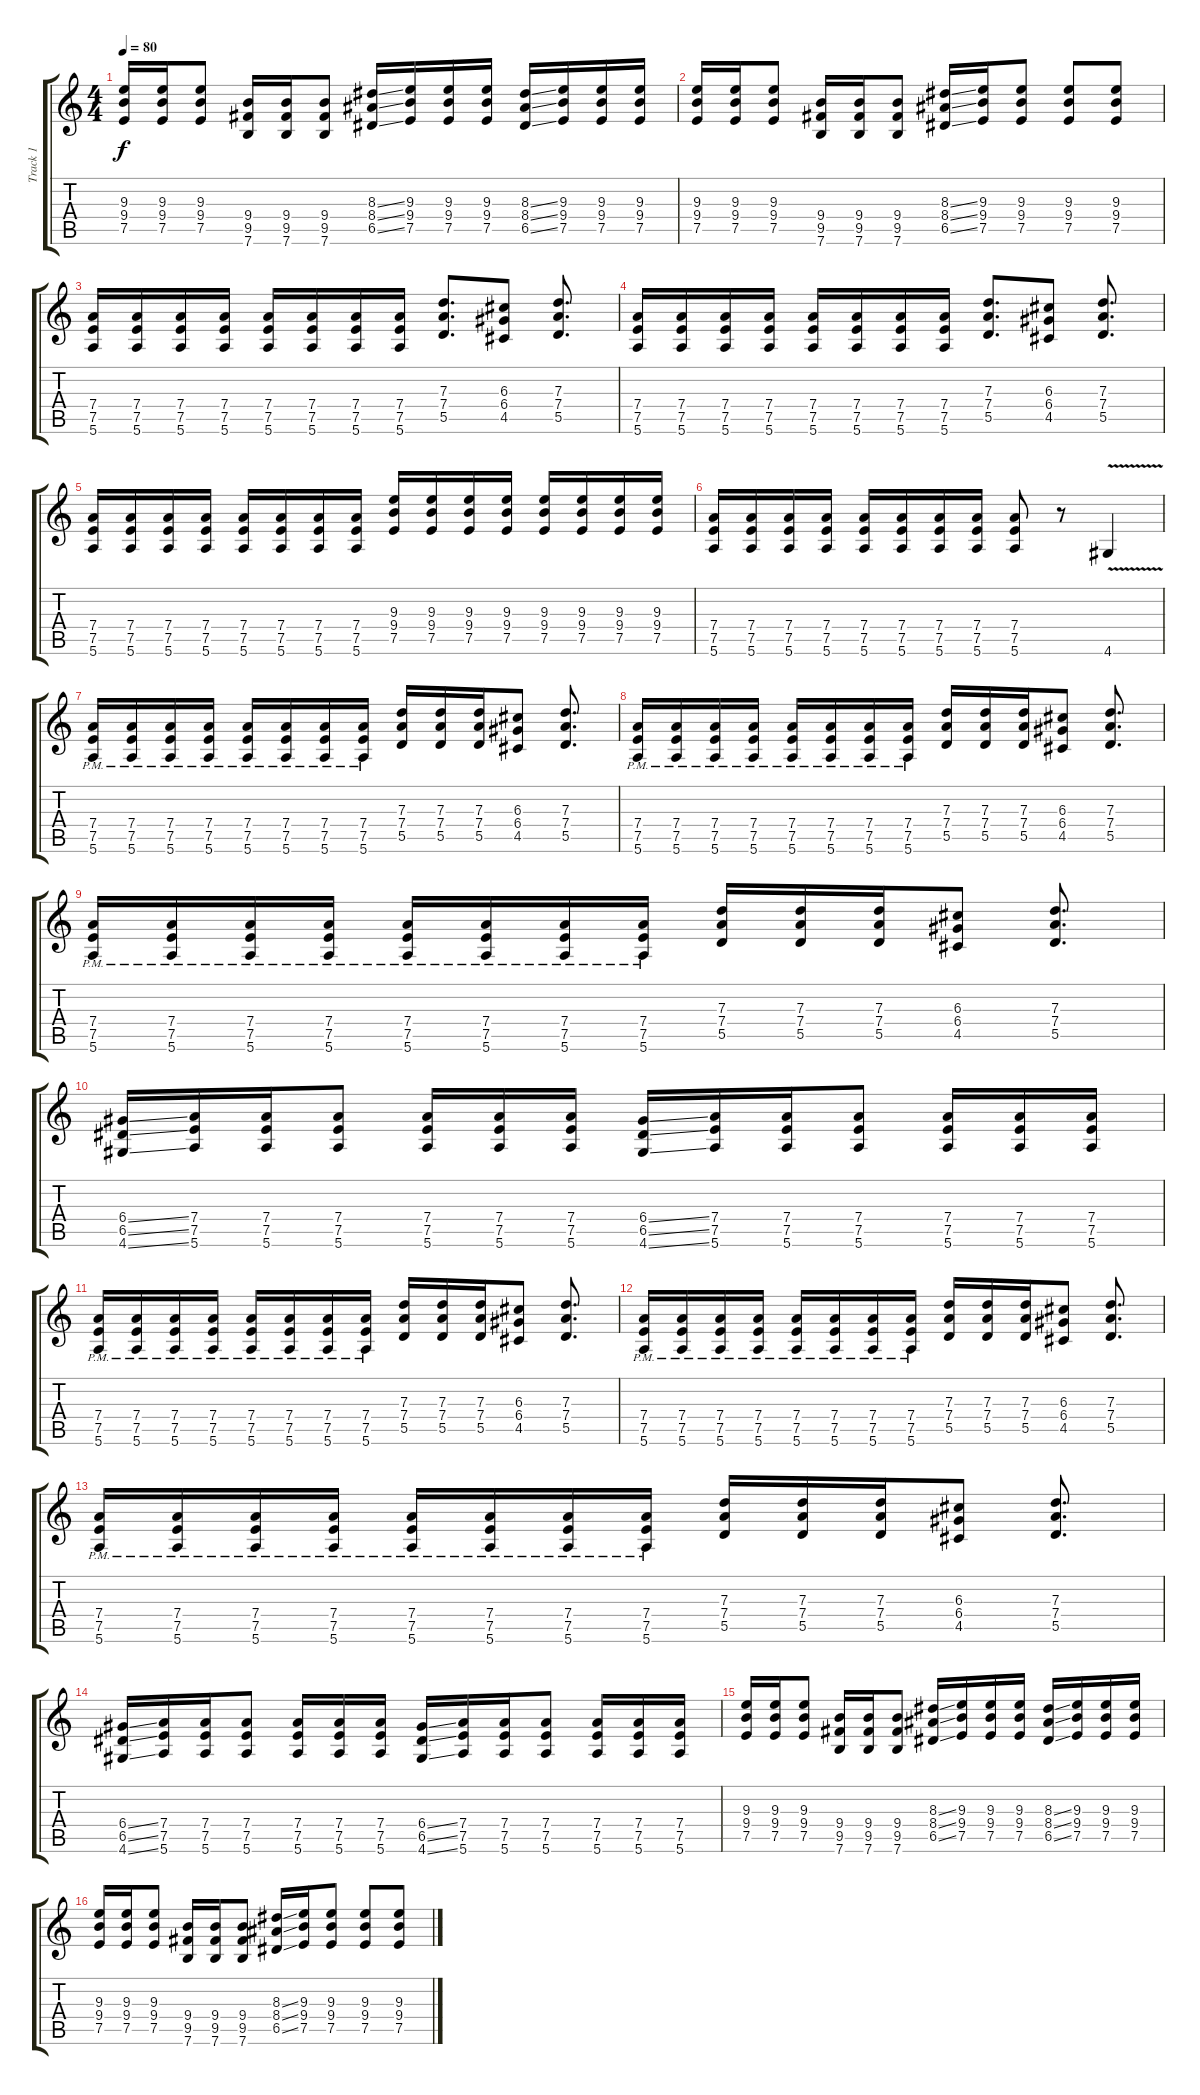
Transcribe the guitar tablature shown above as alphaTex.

\track ("Track 1" "Track 1") {instrument distortionguitar}
\staff {score tabs}
\tuning (E4 B3 G3 D3 A2 E2) {hide}
\ts (4 4)
\tempo 80
\clef g2
\ks c
(9.3 9.4 7.5).16{dy f} (9.3 9.4 7.5).16 (9.3 9.4 7.5).8 (9.4 9.5 7.6).16 (9.4 9.5 7.6).16 (9.4 9.5 7.6).8 (8.3{ss} 8.4{ss} 6.5{ss}).16 (9.3 9.4 7.5).16 (9.3 9.4 7.5).16 (9.3 9.4 7.5).16 (8.3{ss} 8.4{ss} 6.5{ss}).16 (9.3 9.4 7.5).16 (9.3 9.4 7.5).16 (9.3 9.4 7.5).16 |
(9.3 9.4 7.5).16 (9.3 9.4 7.5).16 (9.3 9.4 7.5).8 (9.4 9.5 7.6).16 (9.4 9.5 7.6).16 (9.4 9.5 7.6).8 (8.3{ss} 8.4{ss} 6.5{ss}).16 (9.3 9.4 7.5).16 (9.3 9.4 7.5).8 (9.3 9.4 7.5).8 (9.3 9.4 7.5).8 |
(7.4 7.5 5.6).16 (7.4 7.5 5.6).16 (7.4 7.5 5.6).16 (7.4 7.5 5.6).16 (7.4 7.5 5.6).16 (7.4 7.5 5.6).16 (7.4 7.5 5.6).16 (7.4 7.5 5.6).16 (7.3 7.4 5.5).8{d} (6.3 6.4 4.5).8 (7.3 7.4 5.5).8{d} |
(7.4 7.5 5.6).16 (7.4 7.5 5.6).16 (7.4 7.5 5.6).16 (7.4 7.5 5.6).16 (7.4 7.5 5.6).16 (7.4 7.5 5.6).16 (7.4 7.5 5.6).16 (7.4 7.5 5.6).16 (7.3 7.4 5.5).8{d} (6.3 6.4 4.5).8 (7.3 7.4 5.5).8{d} |
(7.4 7.5 5.6).16 (7.4 7.5 5.6).16 (7.4 7.5 5.6).16 (7.4 7.5 5.6).16 (7.4 7.5 5.6).16 (7.4 7.5 5.6).16 (7.4 7.5 5.6).16 (7.4 7.5 5.6).16 (9.3 9.4 7.5).16 (9.3 9.4 7.5).16 (9.3 9.4 7.5).16 (9.3 9.4 7.5).16 (9.3 9.4 7.5).16 (9.3 9.4 7.5).16 (9.3 9.4 7.5).16 (9.3 9.4 7.5).16 |
(7.4 7.5 5.6).16 (7.4 7.5 5.6).16 (7.4 7.5 5.6).16 (7.4 7.5 5.6).16 (7.4 7.5 5.6).16 (7.4 7.5 5.6).16 (7.4 7.5 5.6).16 (7.4 7.5 5.6).16 (7.4 7.5 5.6).8 r.8 4.6{v}.4 |
(7.4{pm} 7.5{pm} 5.6{pm}).16 (7.4{pm} 7.5{pm} 5.6{pm}).16 (7.4{pm} 7.5{pm} 5.6{pm}).16 (7.4{pm} 7.5{pm} 5.6{pm}).16 (7.4{pm} 7.5{pm} 5.6{pm}).16 (7.4{pm} 7.5{pm} 5.6{pm}).16 (7.4{pm} 7.5{pm} 5.6{pm}).16 (7.4{pm} 7.5{pm} 5.6{pm}).16 (7.3 7.4 5.5).16 (7.3 7.4 5.5).16 (7.3 7.4 5.5).16 (6.3 6.4 4.5).8 (7.3 7.4 5.5).8{d} |
(7.4{pm} 7.5{pm} 5.6{pm}).16 (7.4{pm} 7.5{pm} 5.6{pm}).16 (7.4{pm} 7.5{pm} 5.6{pm}).16 (7.4{pm} 7.5{pm} 5.6{pm}).16 (7.4{pm} 7.5{pm} 5.6{pm}).16 (7.4{pm} 7.5{pm} 5.6{pm}).16 (7.4{pm} 7.5{pm} 5.6{pm}).16 (7.4{pm} 7.5{pm} 5.6{pm}).16 (7.3 7.4 5.5).16 (7.3 7.4 5.5).16 (7.3 7.4 5.5).16 (6.3 6.4 4.5).8 (7.3 7.4 5.5).8{d} |
(7.4{pm} 7.5{pm} 5.6{pm}).16 (7.4{pm} 7.5{pm} 5.6{pm}).16 (7.4{pm} 7.5{pm} 5.6{pm}).16 (7.4{pm} 7.5{pm} 5.6{pm}).16 (7.4{pm} 7.5{pm} 5.6{pm}).16 (7.4{pm} 7.5{pm} 5.6{pm}).16 (7.4{pm} 7.5{pm} 5.6{pm}).16 (7.4{pm} 7.5{pm} 5.6{pm}).16 (7.3 7.4 5.5).16 (7.3 7.4 5.5).16 (7.3 7.4 5.5).16 (6.3 6.4 4.5).8 (7.3 7.4 5.5).8{d} |
(6.4{ss} 6.5{ss} 4.6{ss}).16 (7.4 7.5 5.6).16 (7.4 7.5 5.6).16 (7.4 7.5 5.6).8 (7.4 7.5 5.6).16 (7.4 7.5 5.6).16 (7.4 7.5 5.6).16 (6.4{ss} 6.5{ss} 4.6{ss}).16 (7.4 7.5 5.6).16 (7.4 7.5 5.6).16 (7.4 7.5 5.6).8 (7.4 7.5 5.6).16 (7.4 7.5 5.6).16 (7.4 7.5 5.6).16 |
(7.4{pm} 7.5{pm} 5.6{pm}).16 (7.4{pm} 7.5{pm} 5.6{pm}).16 (7.4{pm} 7.5{pm} 5.6{pm}).16 (7.4{pm} 7.5{pm} 5.6{pm}).16 (7.4{pm} 7.5{pm} 5.6{pm}).16 (7.4{pm} 7.5{pm} 5.6{pm}).16 (7.4{pm} 7.5{pm} 5.6{pm}).16 (7.4{pm} 7.5{pm} 5.6{pm}).16 (7.3 7.4 5.5).16 (7.3 7.4 5.5).16 (7.3 7.4 5.5).16 (6.3 6.4 4.5).8 (7.3 7.4 5.5).8{d} |
(7.4{pm} 7.5{pm} 5.6{pm}).16 (7.4{pm} 7.5{pm} 5.6{pm}).16 (7.4{pm} 7.5{pm} 5.6{pm}).16 (7.4{pm} 7.5{pm} 5.6{pm}).16 (7.4{pm} 7.5{pm} 5.6{pm}).16 (7.4{pm} 7.5{pm} 5.6{pm}).16 (7.4{pm} 7.5{pm} 5.6{pm}).16 (7.4{pm} 7.5{pm} 5.6{pm}).16 (7.3 7.4 5.5).16 (7.3 7.4 5.5).16 (7.3 7.4 5.5).16 (6.3 6.4 4.5).8 (7.3 7.4 5.5).8{d} |
(7.4{pm} 7.5{pm} 5.6{pm}).16 (7.4{pm} 7.5{pm} 5.6{pm}).16 (7.4{pm} 7.5{pm} 5.6{pm}).16 (7.4{pm} 7.5{pm} 5.6{pm}).16 (7.4{pm} 7.5{pm} 5.6{pm}).16 (7.4{pm} 7.5{pm} 5.6{pm}).16 (7.4{pm} 7.5{pm} 5.6{pm}).16 (7.4{pm} 7.5{pm} 5.6{pm}).16 (7.3 7.4 5.5).16 (7.3 7.4 5.5).16 (7.3 7.4 5.5).16 (6.3 6.4 4.5).8 (7.3 7.4 5.5).8{d} |
(6.4{ss} 6.5{ss} 4.6{ss}).16 (7.4 7.5 5.6).16 (7.4 7.5 5.6).16 (7.4 7.5 5.6).8 (7.4 7.5 5.6).16 (7.4 7.5 5.6).16 (7.4 7.5 5.6).16 (6.4{ss} 6.5{ss} 4.6{ss}).16 (7.4 7.5 5.6).16 (7.4 7.5 5.6).16 (7.4 7.5 5.6).8 (7.4 7.5 5.6).16 (7.4 7.5 5.6).16 (7.4 7.5 5.6).16 |
(9.3 9.4 7.5).16 (9.3 9.4 7.5).16 (9.3 9.4 7.5).8 (9.4 9.5 7.6).16 (9.4 9.5 7.6).16 (9.4 9.5 7.6).8 (8.3{ss} 8.4{ss} 6.5{ss}).16 (9.3 9.4 7.5).16 (9.3 9.4 7.5).16 (9.3 9.4 7.5).16 (8.3{ss} 8.4{ss} 6.5{ss}).16 (9.3 9.4 7.5).16 (9.3 9.4 7.5).16 (9.3 9.4 7.5).16 |
(9.3 9.4 7.5).16 (9.3 9.4 7.5).16 (9.3 9.4 7.5).8 (9.4 9.5 7.6).16 (9.4 9.5 7.6).16 (9.4 9.5 7.6).8 (8.3{ss} 8.4{ss} 6.5{ss}).16 (9.3 9.4 7.5).16 (9.3 9.4 7.5).8 (9.3 9.4 7.5).8 (9.3 9.4 7.5).8
